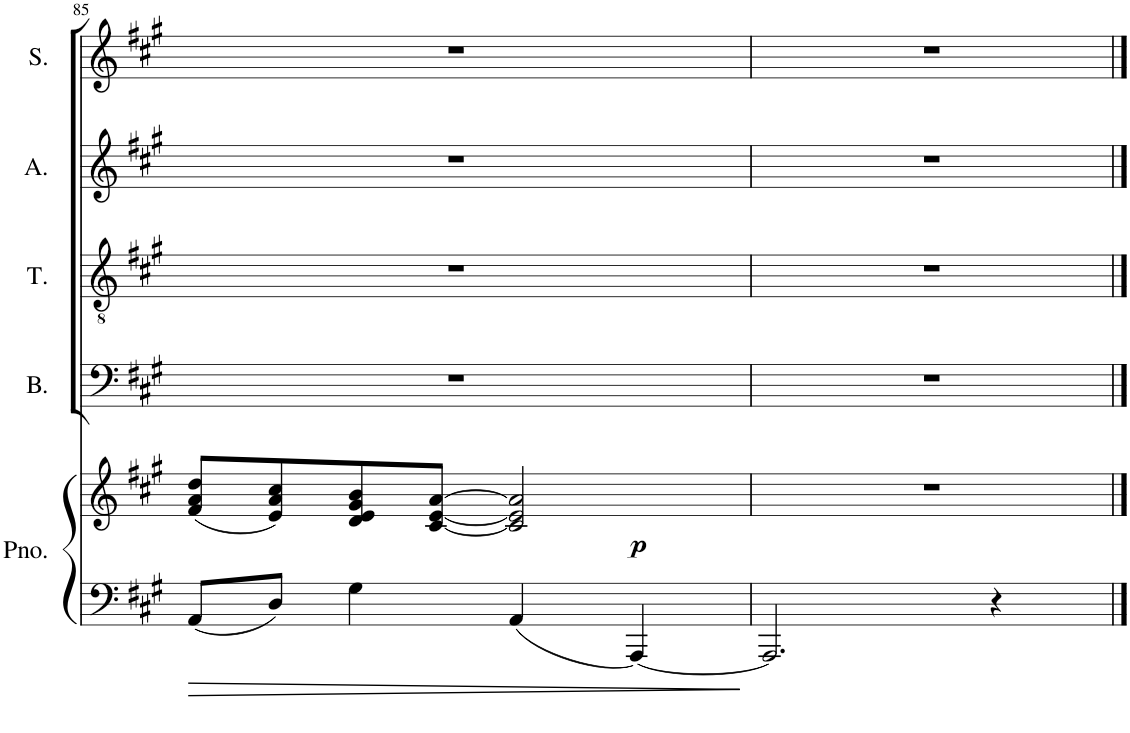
**kern	**kern	**dynam	**kern	**kern	**kern	**kern
*part5	*part5	*part5	*part4	*part3	*part2	*part1
*staff6	*staff5	*staff5/6	*staff4	*staff3	*staff2	*staff1
*I"Piano	*	*	*I"Bass	*I"Tenor	*I"Alto	*I"Soprano
*I'Pno.	*	*	*I'B.	*I'T.	*I'A.	*I'S.
!!LO:PB:g=z
*clefF4	*clefG2	*	*clefF4	*clefGv2	*clefG2	*clefG2
*k[f#c#g#]	*k[f#c#g#]	*	*k[f#c#g#]	*k[f#c#g#]	*k[f#c#g#]	*k[f#c#g#]
*M4/4	*M4/4	*	*M4/4	*M4/4	*M4/4	*M4/4
=85	=85	=85	=85	=85	=85	=85
*	*^	*	*	*	*	*
8AA/L	(8f#/ 8a/ 8dd/L	2.ryy	.	1r	1r	1r	1r
8D/J	8e/ 8a/ 8cc#/)	.	.	.	.	.	.
4G#\	8d/ 8e/ 8g#/ 8b/	.	.	.	.	.	.
.	[8c#/ [8e/ [8a/J	.	.	.	.	.	.
4AA/	2c#/] 2e/] 2a/]	.	.	.	.	.	.
!	!	!	!LO:DY:b	!	!	!	!
[4AAA/	.	4ryy	p	.	.	.	.
*	*v	*v	*	*	*	*	*
=86	=86	=86	=86	=86	=86	=86
2.AAA/]	1r	.	1r	1r	1r	1r
4r	.	.	.	.	.	.
==	==	==	==	==	==	==
*-	*-	*-	*-	*-	*-	*-
